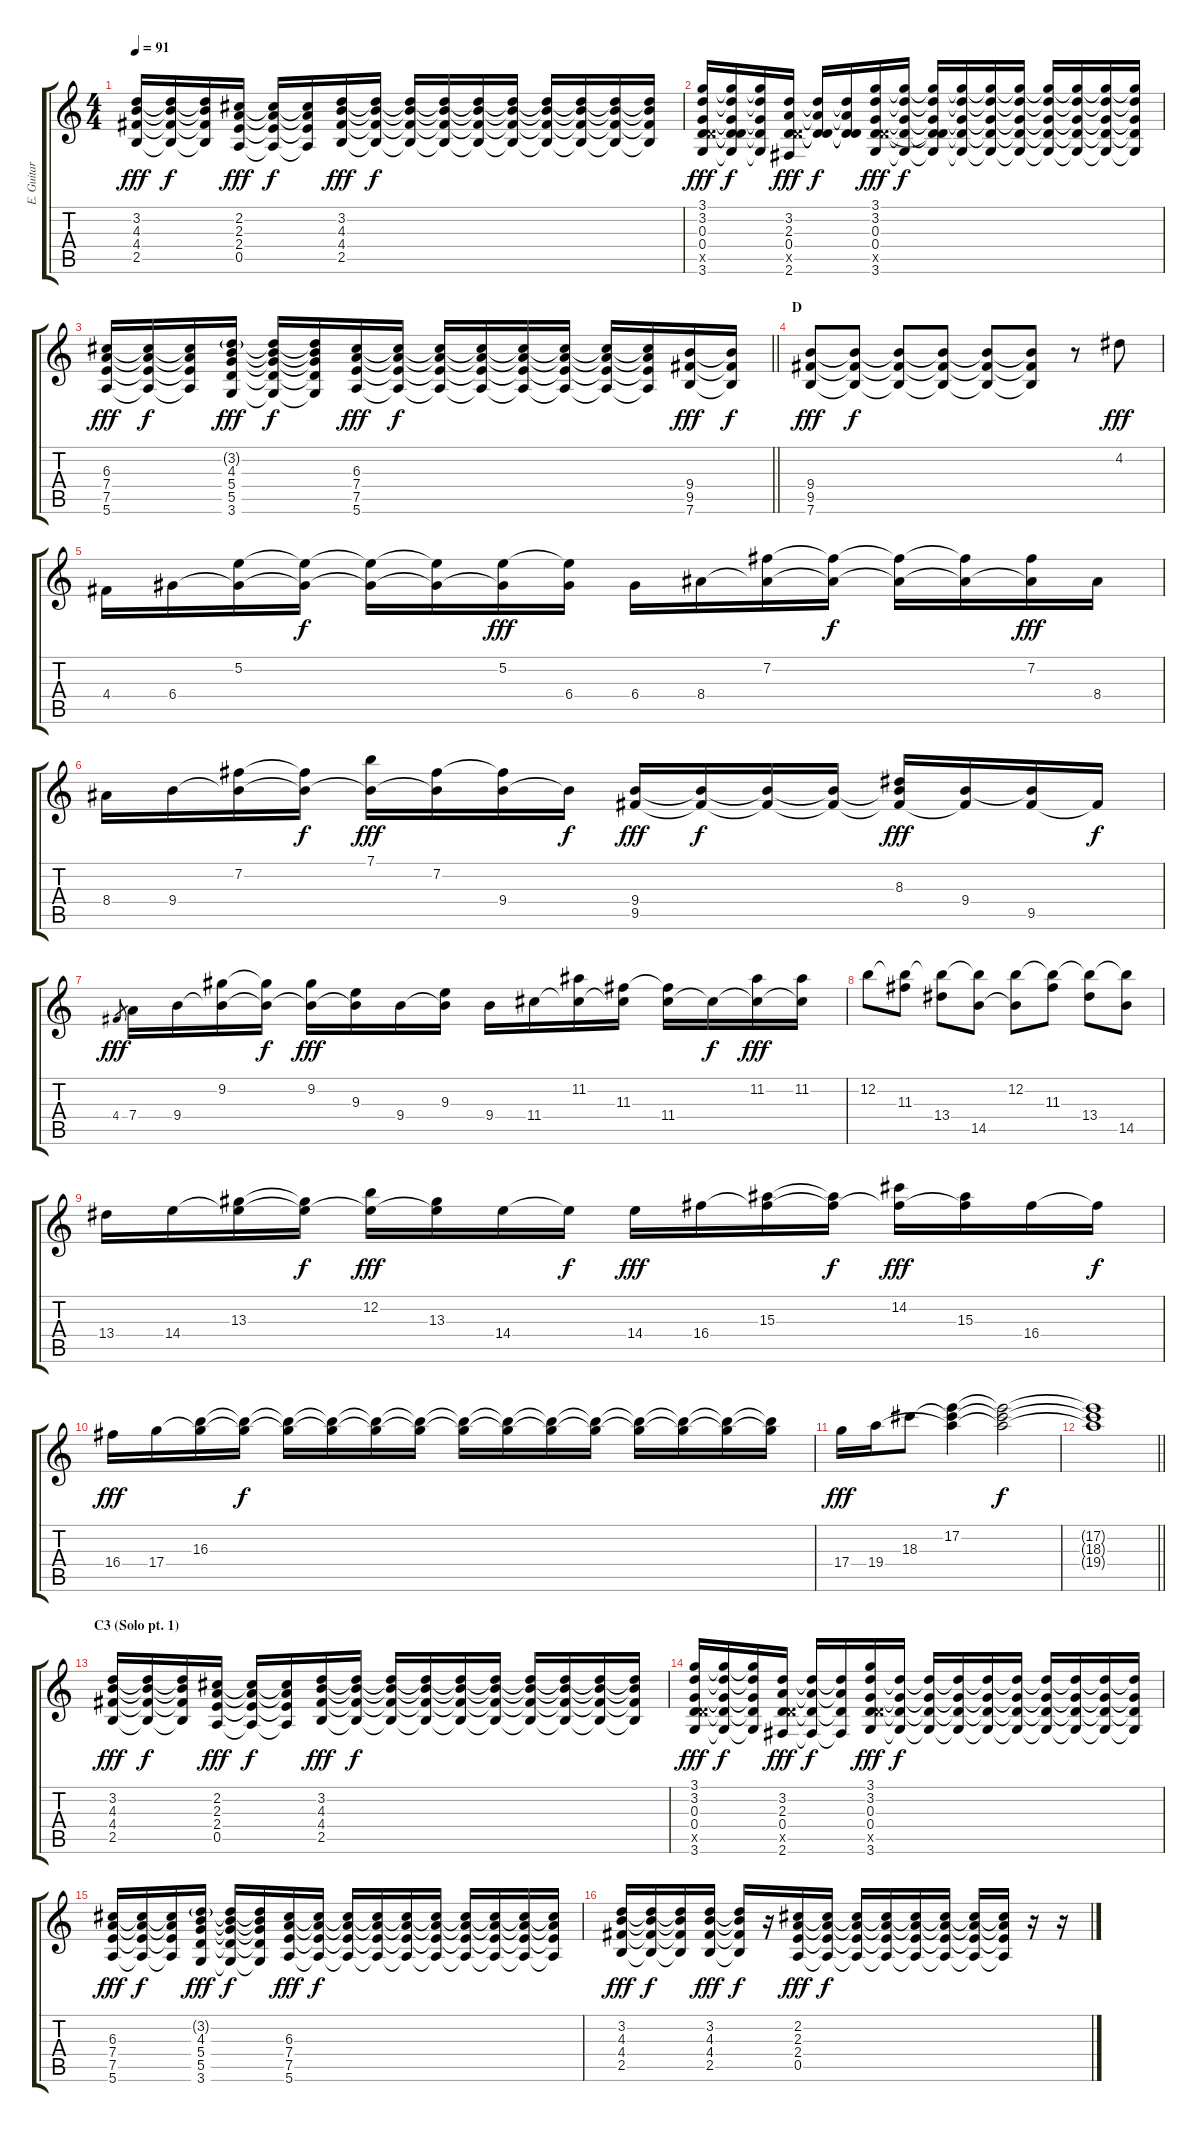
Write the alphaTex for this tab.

\track ("E. Guitar 2 (Rhythm)" "E. Guitar ") {instrument distortionguitar}
\staff {score tabs}
\tuning (E4 B3 G3 D3 A2 E2) {hide}
\ts (4 4)
\tempo 91
\clef g2
\ks c
(3.2 4.3 4.4 2.5).16{dy fff} (3.2{t} 4.3{t} 4.4{t} 2.5{t}).16{dy f} (3.2{t} 4.3{t} 4.4{t} 2.5{t}).16 (2.2 2.3 2.4 0.5).16{dy fff} (2.2{t} 2.3{t} 2.4{t} 0.5{t}).16{dy f} (2.2{t} 2.3{t} 2.4{t} 0.5{t}).16 (3.2 4.3 4.4 2.5).16{dy fff} (3.2{t} 4.3{t} 4.4{t} 2.5{t}).16{dy f} (3.2{t} 4.3{t} 4.4{t} 2.5{t}).16 (3.2{t} 4.3{t} 4.4{t} 2.5{t}).16 (3.2{t} 4.3{t} 4.4{t} 2.5{t}).16 (3.2{t} 4.3{t} 4.4{t} 2.5{t}).16 (3.2{t} 4.3{t} 4.4{t} 2.5{t}).16 (3.2{t} 4.3{t} 4.4{t} 2.5{t}).16 (3.2{t} 4.3{t} 4.4{t} 2.5{t}).16 (3.2{t} 4.3{t} 4.4{t} 2.5{t}).16 |
(3.1 3.2 0.3 0.4 5.5{x} 3.6).16{dy fff} (3.1{t} 3.2{t} 0.3{t} 0.4{t} 5.5{t} 3.6{t}).16{dy f} (3.1{t} 3.2{t} 0.3{t} 0.4{t} 3.6{t}).16 (3.2 2.3 0.4 5.5{x} 2.6).16{dy fff} (3.2{t} 2.3{t} 0.4{t} 5.5{t}).16{dy f} (3.2{t} 2.3{t} 0.4{t} 5.5{t}).16 (3.1 3.2 0.3 0.4 5.5{x} 3.6).16{dy fff} (3.1{t} 3.2{t} 0.3{t} 0.4{t} 3.6{t}).16{dy f} (3.1{t} 3.2{t} 0.3{t} 0.4{t} 5.5{t} 3.6{t}).16 (3.1{t} 3.2{t} 0.3{t} 0.4{t} 3.6{t}).16 (3.1{t} 3.2{t} 0.3{t} 0.4{t} 3.6{t}).16 (3.1{t} 3.2{t} 0.3{t} 0.4{t} 3.6{t}).16 (3.1{t} 3.2{t} 0.3{t} 0.4{t} 3.6{t}).16 (3.1{t} 3.2{t} 0.3{t} 0.4{t} 3.6{t}).16 (3.1{t} 3.2{t} 0.3{t} 0.4{t} 3.6{t}).16 (3.1{t} 3.2{t} 0.3{t} 0.4{t} 3.6{t}).16 |
\barLineRight lightlight
(6.3 7.4 7.5 5.6).16{dy fff} (6.3{t} 7.4{t} 7.5{t} 5.6{t}).16{dy f} (6.3{t} 7.4{t} 7.5{t} 5.6{t}).16 (3.2{g} 4.3 5.4 5.5 3.6).16{dy fff} (3.2{t} 4.3{t} 5.4{t} 5.5{t} 3.6{t}).16{dy f} (3.2{t} 4.3{t} 5.4{t} 5.5{t} 3.6{t}).16 (6.3 7.4 7.5 5.6).16{dy fff} (6.3{t} 7.4{t} 7.5{t} 5.6{t}).16{dy f} (6.3{t} 7.4{t} 7.5{t} 5.6{t}).16 (6.3{t} 7.4{t} 7.5{t} 5.6{t}).16 (6.3{t} 7.4{t} 7.5{t} 5.6{t}).16 (6.3{t} 7.4{t} 7.5{t} 5.6{t}).16 (6.3{t} 7.4{t} 7.5{t} 5.6{t}).16 (6.3{t} 7.4{t} 7.5{t} 5.6{t}).16 (9.4 9.5 7.6).16{dy fff} (9.4{t} 9.5{t} 7.6{t}).16{dy f} |
\section ("" "D")
(9.4 9.5 7.6).8{dy fff} (9.4{t} 9.5{t} 7.6{t}).8{dy f} (9.4{t} 9.5{t} 7.6{t}).8 (9.4{t} 9.5{t} 7.6{t}).8 (9.4{t} 9.5{t} 7.6{t}).8 (9.4{t} 9.5{t} 7.6{t}).8 r.8 4.2.8{dy fff} |
4.4.16 6.4.16 (5.2 6.4{t}).16 (5.2{t} 6.4{t}).16{dy f} (5.2{t} 6.4{t}).16 (5.2{t} 6.4{t}).16 (5.2 6.4{t}).16{dy fff} (5.2{t} 6.4).16 6.4.16 8.4.16 (7.2 8.4{t}).16 (7.2{t} 8.4{t}).16{dy f} (7.2{t} 8.4{t}).16 (7.2{t} 8.4{t}).16 (7.2 8.4{t}).16{dy fff} 8.4.16 |
8.4.16 9.4.16 (7.2 9.4{t}).16 (7.2{t} 9.4{t}).16{dy f} (7.1 9.4{t}).16{dy fff} (7.2 9.4{t}).16 (7.2{t} 9.4).16 9.4{t}.16{dy f} (9.4 9.5).16{dy fff} (9.4{t} 9.5{t}).16{dy f} (9.4{t} 9.5{t}).16 (9.4{t} 9.5{t}).16 (8.3 9.4{t} 9.5{t}).16{dy fff} (9.4 9.5{t}).16 (9.4{t} 9.5).16 9.5{t}.16{dy f} |
4.4.8{gr dy fff} 7.4.16 9.4.16 (9.2 9.4{t}).16 (9.2{t} 9.4{t}).16{dy f} (9.2 9.4{t}).16{dy fff} (9.3 9.4{t}).16 9.4.16 (9.3 9.4{t}).16 9.4.16 11.4.16 (11.2 11.4{t}).16 (11.3 11.4{t}).16 (11.3{t} 11.4).16 11.4{t}.16{dy f} (11.2 11.4{t}).16{dy fff} (11.2 11.4{t}).16 |
12.2.8 (12.2{t} 11.3).8 (12.2{t} 13.4).8 (12.2{t} 14.5).8 (12.2 14.5{t}).8 (12.2{t} 11.3).8 (12.2{t} 13.4).8 (12.2{t} 14.5).8 |
13.4.16 14.4.16 (13.3 14.4{t}).16 (13.3{t} 14.4{t}).16{dy f} (12.2 14.4{t}).16{dy fff} (13.3 14.4{t}).16 14.4.16 14.4{t}.16{dy f} 14.4.16{dy fff} 16.4.16 (15.3 16.4{t}).16 (15.3{t} 16.4{t}).16{dy f} (14.2 16.4{t}).16{dy fff} (15.3 16.4{t}).16 16.4.16 16.4{t}.16{dy f} |
16.4.16{dy fff} 17.4.16 (16.3 17.4{t}).16 (16.3{t} 17.4{t}).16{dy f} (16.3{t} 17.4{t}).16 (16.3{t} 17.4{t}).16 (16.3{t} 17.4{t}).16 (16.3{t} 17.4{t}).16 (16.3{t} 17.4{t}).16 (16.3{t} 17.4{t}).16 (16.3{t} 17.4{t}).16 (16.3{t} 17.4{t}).16 (16.3{t} 17.4{t}).16 (16.3{t} 17.4{t}).16 (16.3{t} 17.4{t}).16 (16.3{t} 17.4{t}).16 |
17.4.16{dy fff} 19.4.16 18.3.8 (17.2 18.3{t} 19.4{t}).4 (17.2{t} 18.3{t} 19.4{t}).2{dy f} |
\barLineRight lightlight
(17.2{t} 18.3{t} 19.4{t}).1 |
\section ("" "C3 (Solo pt. 1)")
(3.2 4.3 4.4 2.5).16{dy fff} (3.2{t} 4.3{t} 4.4{t} 2.5{t}).16{dy f} (3.2{t} 4.3{t} 4.4{t} 2.5{t}).16 (2.2 2.3 2.4 0.5).16{dy fff} (2.2{t} 2.3{t} 2.4{t} 0.5{t}).16{dy f} (2.2{t} 2.3{t} 2.4{t} 0.5{t}).16 (3.2 4.3 4.4 2.5).16{dy fff} (3.2{t} 4.3{t} 4.4{t} 2.5{t}).16{dy f} (3.2{t} 4.3{t} 4.4{t} 2.5{t}).16 (3.2{t} 4.3{t} 4.4{t} 2.5{t}).16 (3.2{t} 4.3{t} 4.4{t} 2.5{t}).16 (3.2{t} 4.3{t} 4.4{t} 2.5{t}).16 (3.2{t} 4.3{t} 4.4{t} 2.5{t}).16 (3.2{t} 4.3{t} 4.4{t} 2.5{t}).16 (3.2{t} 4.3{t} 4.4{t} 2.5{t}).16 (3.2{t} 4.3{t} 4.4{t} 2.5{t}).16 |
(3.1 3.2 0.3 0.4 5.5{x} 3.6).16{dy fff} (3.1{t} 3.2{t} 0.3{t} 0.4{t} 3.6{t}).16{dy f} (3.1{t} 3.2{t} 0.3{t} 0.4{t} 3.6{t}).16 (3.2 2.3 0.4 5.5{x} 2.6).16{dy fff} (3.2{t} 2.3{t} 0.4{t} 2.6{t}).16{dy f} (3.2{t} 2.3{t} 0.4{t} 2.6{t}).16 (3.1 3.2 0.3 0.4 5.5{x} 3.6).16{dy fff} (3.2{t} 0.3{t} 0.4{t} 3.6{t}).16{dy f} (3.2{t} 0.3{t} 0.4{t} 3.6{t}).16 (3.2{t} 0.3{t} 0.4{t} 3.6{t}).16 (3.2{t} 0.3{t} 0.4{t} 3.6{t}).16 (3.2{t} 0.3{t} 0.4{t} 3.6{t}).16 (3.2{t} 0.3{t} 0.4{t} 3.6{t}).16 (3.2{t} 0.3{t} 0.4{t} 3.6{t}).16 (3.2{t} 0.3{t} 0.4{t} 3.6{t}).16 (3.2{t} 0.3{t} 0.4{t} 3.6{t}).16 |
(6.3 7.4 7.5 5.6).16{dy fff} (6.3{t} 7.4{t} 7.5{t} 5.6{t}).16{dy f} (6.3{t} 7.4{t} 7.5{t} 5.6{t}).16 (3.2{g} 4.3 5.4 5.5 3.6).16{dy fff} (3.2{t} 4.3{t} 5.4{t} 5.5{t} 3.6{t}).16{dy f} (3.2{t} 4.3{t} 5.4{t} 5.5{t} 3.6{t}).16 (6.3 7.4 7.5 5.6).16{dy fff} (6.3{t} 7.4{t} 7.5{t} 5.6{t}).16{dy f} (6.3{t} 7.4{t} 7.5{t} 5.6{t}).16 (6.3{t} 7.4{t} 7.5{t} 5.6{t}).16 (6.3{t} 7.4{t} 7.5{t} 5.6{t}).16 (6.3{t} 7.4{t} 7.5{t} 5.6{t}).16 (6.3{t} 7.4{t} 7.5{t} 5.6{t}).16 (6.3{t} 7.4{t} 7.5{t} 5.6{t}).16 (6.3{t} 7.4{t} 7.5{t} 5.6{t}).16 (6.3{t} 7.4{t} 7.5{t} 5.6{t}).16 |
(3.2 4.3 4.4 2.5).16{dy fff} (3.2{t} 4.3{t} 4.4{t} 2.5{t}).16{dy f} (3.2{t} 4.3{t} 4.4{t} 2.5{t}).16 (3.2 4.3 4.4 2.5).16{dy fff} (3.2{t} 4.3{t} 4.4{t} 2.5{t}).16{dy f} r.16 (2.2 2.3 2.4 0.5).16{dy fff} (2.2{t} 2.3{t} 2.4{t} 0.5{t}).16{dy f} (2.2{t} 2.3{t} 2.4{t} 0.5{t}).16 (2.2{t} 2.3{t} 2.4{t} 0.5{t}).16 (2.2{t} 2.3{t} 2.4{t} 0.5{t}).16 (2.2{t} 2.3{t} 2.4{t} 0.5{t}).16 (2.2{t} 2.3{t} 2.4{t} 0.5{t}).16 (2.2{t} 2.3{t} 2.4{t} 0.5{t}).16 r.16 r.16
